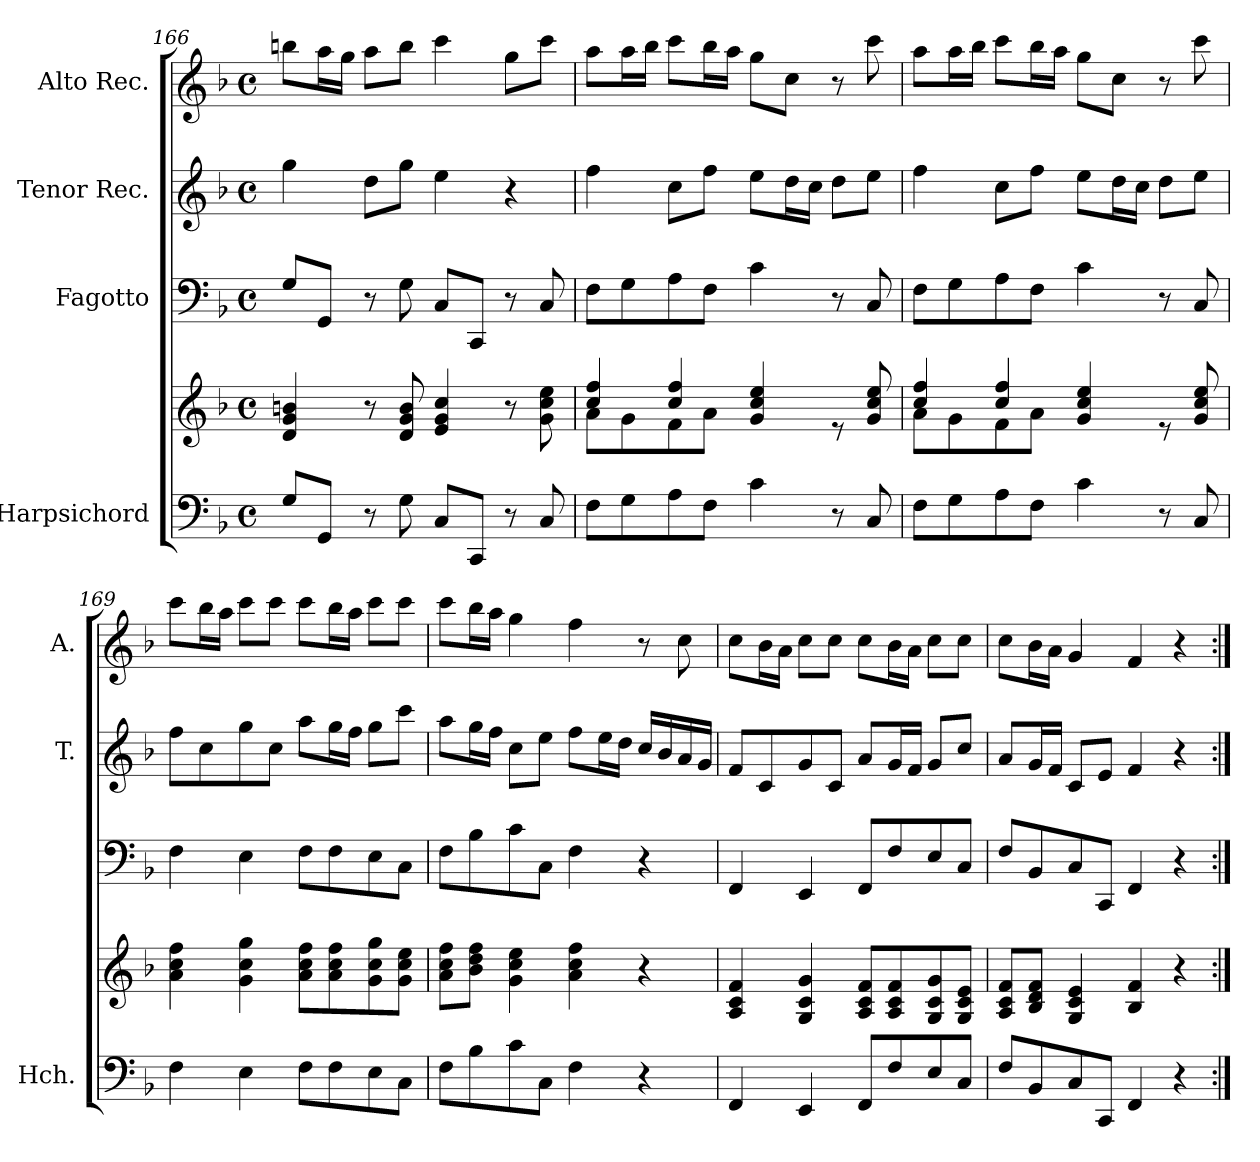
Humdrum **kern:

**kern	**kern	**kern	**kern	**kern
*part4	*part4	*part3	*part2	*part1
*staff5	*staff4	*staff3	*staff2	*staff1
*I"Harpsichord	*	*I"Fagotto	*I"Tenor Rec.	*I"Alto Rec.
*I'Hch.	*	*	*I'T.	*I'A.
*clefF4	*clefG2	*clefF4	*clefG2	*clefG2
*k[b-]	*k[b-]	*k[b-]	*k[b-]	*k[b-]
*M4/4	*M4/4	*M4/4	*M4/4	*M4/4
*met(c)	*met(c)	*met(c)	*met(c)	*met(c)
=166	=166	=166	=166	=166
8G/L	4d/ 4g/ 4bn/	8G/L	4gg\	8bbn\L
8GG/J	.	8GG/J	.	16aa\L
.	.	.	.	16gg\JJ
8r	8r	8r	8dd\L	8aa\L
8G\	8d/ 8g/ 8b/	8G\	8gg\J	8bb\J
8C/L	4e/ 4g/ 4cc/	8C/L	4ee\	4ccc\
8CC/J	.	8CC/J	.	.
8r	8r	8r	4r	8gg\L
8C/	8g\ 8cc\ 8ee\	8C/	.	8ccc\J
=167	=167	=167	=167	=167
*	*^	*	*	*
8F\L	4cc/ 4ff/	8a\L	8F\L	4ff\	8aa\L
8G\	.	8g\	8G\	.	16aa\L
.	.	.	.	.	16bb-\JJ
8A\	4cc/ 4ff/	8f\	8A\	8cc\L	8ccc\L
8F\J	.	8a\J	8F\J	8ff\J	16bb-\L
.	.	.	.	.	16aa\JJ
4c\	4g/ 4cc/ 4ee/	2ryy	4c\	8ee\L	8gg\L
.	.	.	.	16dd\L	8cc\J
.	.	.	.	16cc\JJ	.
8r	8re	.	8r	8dd\L	8r
8C/	8g/ 8cc/ 8ee/	.	8C/	8ee\J	8ccc\
=168	=168	=168	=168	=168	=168
8F\L	4cc/ 4ff/	8a\L	8F\L	4ff\	8aa\L
8G\	.	8g\	8G\	.	16aa\L
.	.	.	.	.	16bb-\JJ
8A\	4cc/ 4ff/	8f\	8A\	8cc\L	8ccc\L
8F\J	.	8a\J	8F\J	8ff\J	16bb-\L
.	.	.	.	.	16aa\JJ
4c\	4g/ 4cc/ 4ee/	2ryy	4c\	8ee\L	8gg\L
.	.	.	.	16dd\L	8cc\J
.	.	.	.	16cc\JJ	.
8r	8re	.	8r	8dd\L	8r
8C/	8g/ 8cc/ 8ee/	.	8C/	8ee\J	8ccc\
*	*v	*v	*	*	*
!!LO:LB:g=z
=169	=169	=169	=169	=169
4F\	4a\ 4cc\ 4ff\	4F\	8ff\L	8ccc\L
.	.	.	8cc\	16bb-\L
.	.	.	.	16aa\JJ
4E\	4g\ 4cc\ 4gg\	4E\	8gg\	8ccc\L
.	.	.	8cc\J	8ccc\J
8F\L	8a\ 8cc\ 8ff\L	8F\L	8aa\L	8ccc\L
8F\	8a\ 8cc\ 8ff\	8F\	16gg\L	16bb-\L
.	.	.	16ff\JJ	16aa\JJ
8E\	8g\ 8cc\ 8gg\	8E\	8gg\L	8ccc\L
8C\J	8g\ 8cc\ 8ee\J	8C\J	8ccc\J	8ccc\J
=170	=170	=170	=170	=170
8F\L	8a\ 8cc\ 8ff\L	8F\L	8aa\L	8ccc\L
8B-\	8b-\ 8dd\ 8ff\J	8B-\	16gg\L	16bb-\L
.	.	.	16ff\JJ	16aa\JJ
8c\	4g\ 4cc\ 4ee\	8c\	8cc\L	4gg\
8C\J	.	8C\J	8ee\J	.
4F\	4a\ 4cc\ 4ff\	4F\	8ff\L	4ff\
.	.	.	16ee\L	.
.	.	.	16dd\JJ	.
4r	4r	4r	16cc/LL	8r
.	.	.	16b-/	.
.	.	.	16a/	8cc\
.	.	.	16g/JJ	.
=171	=171	=171	=171	=171
4FF/	4A/ 4c/ 4f/	4FF/	8f/L	8cc\L
.	.	.	8c/	16b-\L
.	.	.	.	16a\JJ
4EE/	4G/ 4c/ 4g/	4EE/	8g/	8cc\L
.	.	.	8c/J	8cc\J
8FF/L	8A/ 8c/ 8f/L	8FF/L	8a/L	8cc\L
8F/	8A/ 8c/ 8f/	8F/	16g/L	16b-\L
.	.	.	16f/JJ	16a\JJ
8E/	8G/ 8c/ 8g/	8E/	8g/L	8cc\L
8C/J	8G/ 8c/ 8e/J	8C/J	8cc/J	8cc\J
=172	=172	=172	=172	=172
8F/L	8A/ 8c/ 8f/L	8F/L	8a/L	8cc\L
8BB-/	8B-/ 8d/ 8f/J	8BB-/	16g/L	16b-\L
.	.	.	16f/JJ	16a\JJ
8C/	4G/ 4c/ 4e/	8C/	8c/L	4g/
8CC/J	.	8CC/J	8e/J	.
4FF/	4B-/ 4f/	4FF/	4f/	4f/
4r	4r	4r	4r	4r
=:|!	=:|!	=:|!	=:|!	=:|!
*-	*-	*-	*-	*-
